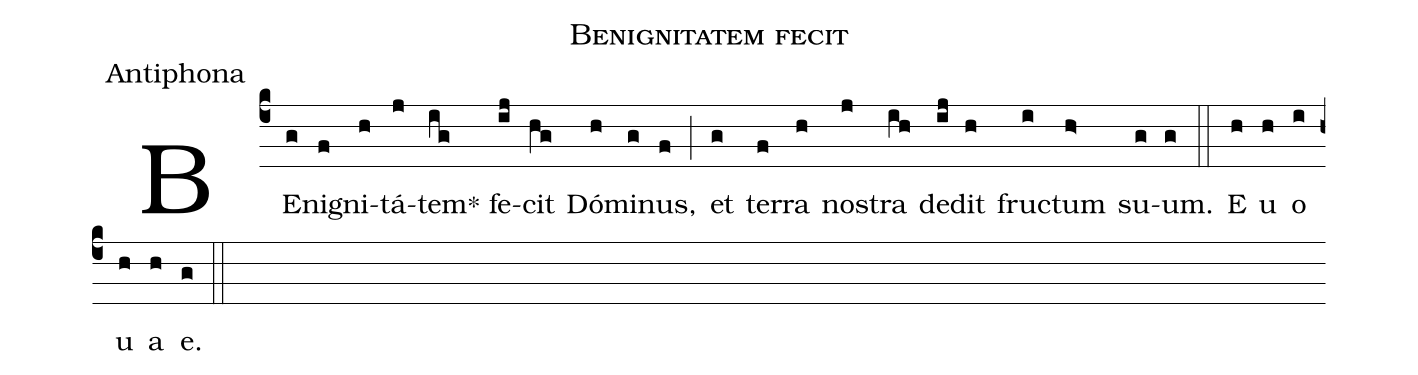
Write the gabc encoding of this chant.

name:Benignitatem fecit;
office-part:Antiphona;
%%
(c4)BE(g)ni(f)gni(h)tá(j)tem(ig)* fe(ij)cit(hg) Dó(h)mi(g)nus,(f) (;) et(g) ter(f)ra(h) nos(j)tra(ih) de(ij)dit(h) fruc(i)tum(h>) su(g)um.(g) (::) E(h) u(h) o(i) u(h) a(h) e.(g) (::)
